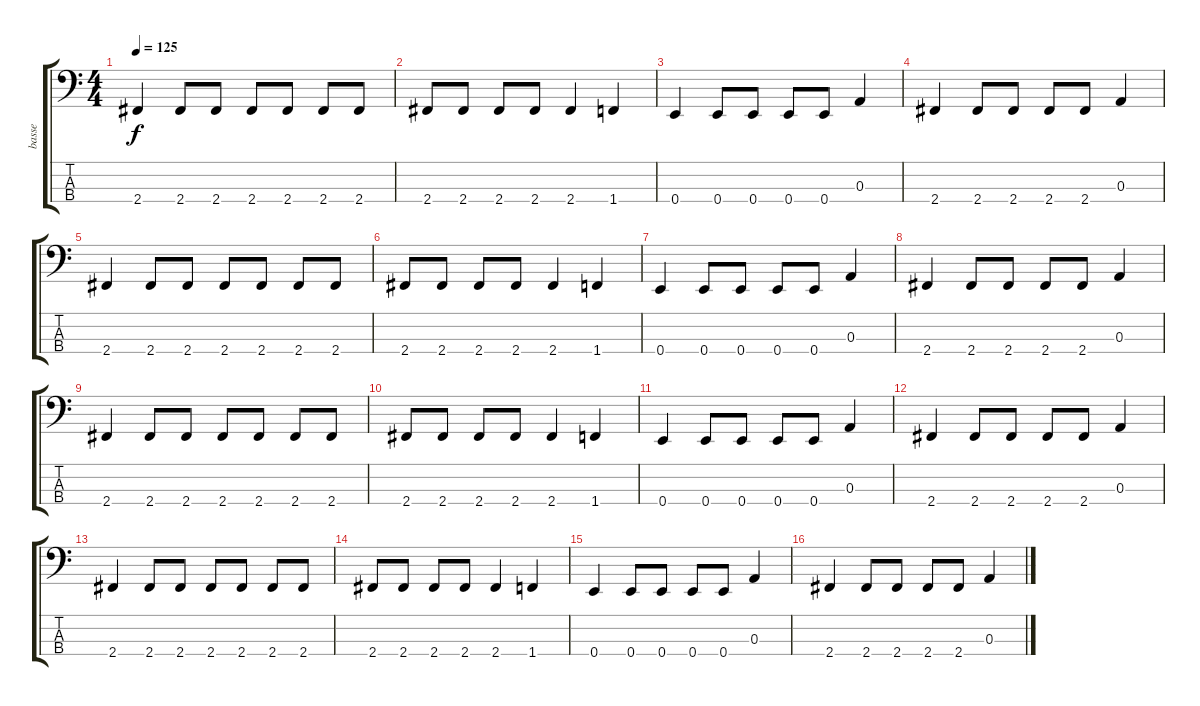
\track ("basse" "basse") {instrument electricbasspick}
\staff {score tabs}
\tuning (G2 D2 A1 E1) {hide}
\ts (4 4)
\tempo 125
\clef f4
\ks c
2.4.4{dy f} 2.4.8 2.4.8 2.4.8 2.4.8 2.4.8 2.4.8 |
2.4.8 2.4.8 2.4.8 2.4.8 2.4.4 1.4.4 |
0.4.4 0.4.8 0.4.8 0.4.8 0.4.8 0.3.4 |
2.4.4 2.4.8 2.4.8 2.4.8 2.4.8 0.3.4 |
2.4.4 2.4.8 2.4.8 2.4.8 2.4.8 2.4.8 2.4.8 |
2.4.8 2.4.8 2.4.8 2.4.8 2.4.4 1.4.4 |
0.4.4 0.4.8 0.4.8 0.4.8 0.4.8 0.3.4 |
2.4.4 2.4.8 2.4.8 2.4.8 2.4.8 0.3.4 |
2.4.4 2.4.8 2.4.8 2.4.8 2.4.8 2.4.8 2.4.8 |
2.4.8 2.4.8 2.4.8 2.4.8 2.4.4 1.4.4 |
0.4.4 0.4.8 0.4.8 0.4.8 0.4.8 0.3.4 |
2.4.4 2.4.8 2.4.8 2.4.8 2.4.8 0.3.4 |
2.4.4 2.4.8 2.4.8 2.4.8 2.4.8 2.4.8 2.4.8 |
2.4.8 2.4.8 2.4.8 2.4.8 2.4.4 1.4.4 |
0.4.4 0.4.8 0.4.8 0.4.8 0.4.8 0.3.4 |
2.4.4 2.4.8 2.4.8 2.4.8 2.4.8 0.3.4
